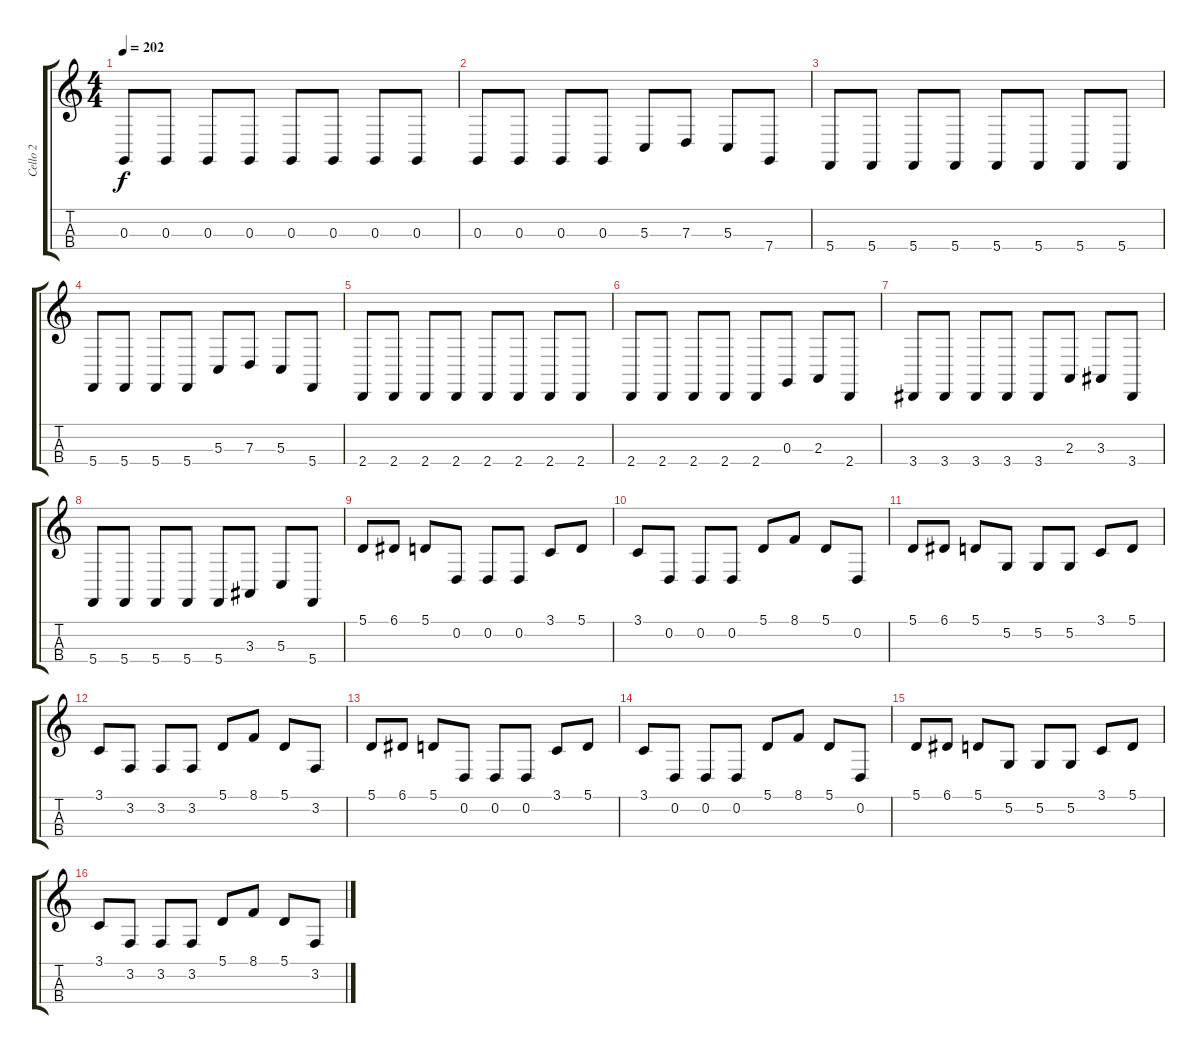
\track ("Cello 2" "Cello 2") {instrument cello}
\staff {score tabs}
\tuning (A3 D3 G2 C2) {hide}
\ts (4 4)
\tempo 202
\clef g2
\ks c
0.3.8{dy f} 0.3.8 0.3.8 0.3.8 0.3.8 0.3.8 0.3.8 0.3.8 |
0.3.8 0.3.8 0.3.8 0.3.8 5.3.8 7.3.8 5.3.8 7.4.8 |
5.4.8 5.4.8 5.4.8 5.4.8 5.4.8 5.4.8 5.4.8 5.4.8 |
5.4.8 5.4.8 5.4.8 5.4.8 5.3.8 7.3.8 5.3.8 5.4.8 |
2.4.8 2.4.8 2.4.8 2.4.8 2.4.8 2.4.8 2.4.8 2.4.8 |
2.4.8 2.4.8 2.4.8 2.4.8 2.4.8 0.3.8 2.3.8 2.4.8 |
3.4.8 3.4.8 3.4.8 3.4.8 3.4.8 2.3.8 3.3.8 3.4.8 |
5.4.8 5.4.8 5.4.8 5.4.8 5.4.8 3.3.8 5.3.8 5.4.8 |
5.1.8 6.1.8 5.1.8 0.2.8 0.2.8 0.2.8 3.1.8 5.1.8 |
3.1.8 0.2.8 0.2.8 0.2.8 5.1.8 8.1.8 5.1.8 0.2.8 |
5.1.8 6.1.8 5.1.8 5.2.8 5.2.8 5.2.8 3.1.8 5.1.8 |
3.1.8 3.2.8 3.2.8 3.2.8 5.1.8 8.1.8 5.1.8 3.2.8 |
5.1.8 6.1.8 5.1.8 0.2.8 0.2.8 0.2.8 3.1.8 5.1.8 |
3.1.8 0.2.8 0.2.8 0.2.8 5.1.8 8.1.8 5.1.8 0.2.8 |
5.1.8 6.1.8 5.1.8 5.2.8 5.2.8 5.2.8 3.1.8 5.1.8 |
3.1.8 3.2.8 3.2.8 3.2.8 5.1.8 8.1.8 5.1.8 3.2.8
